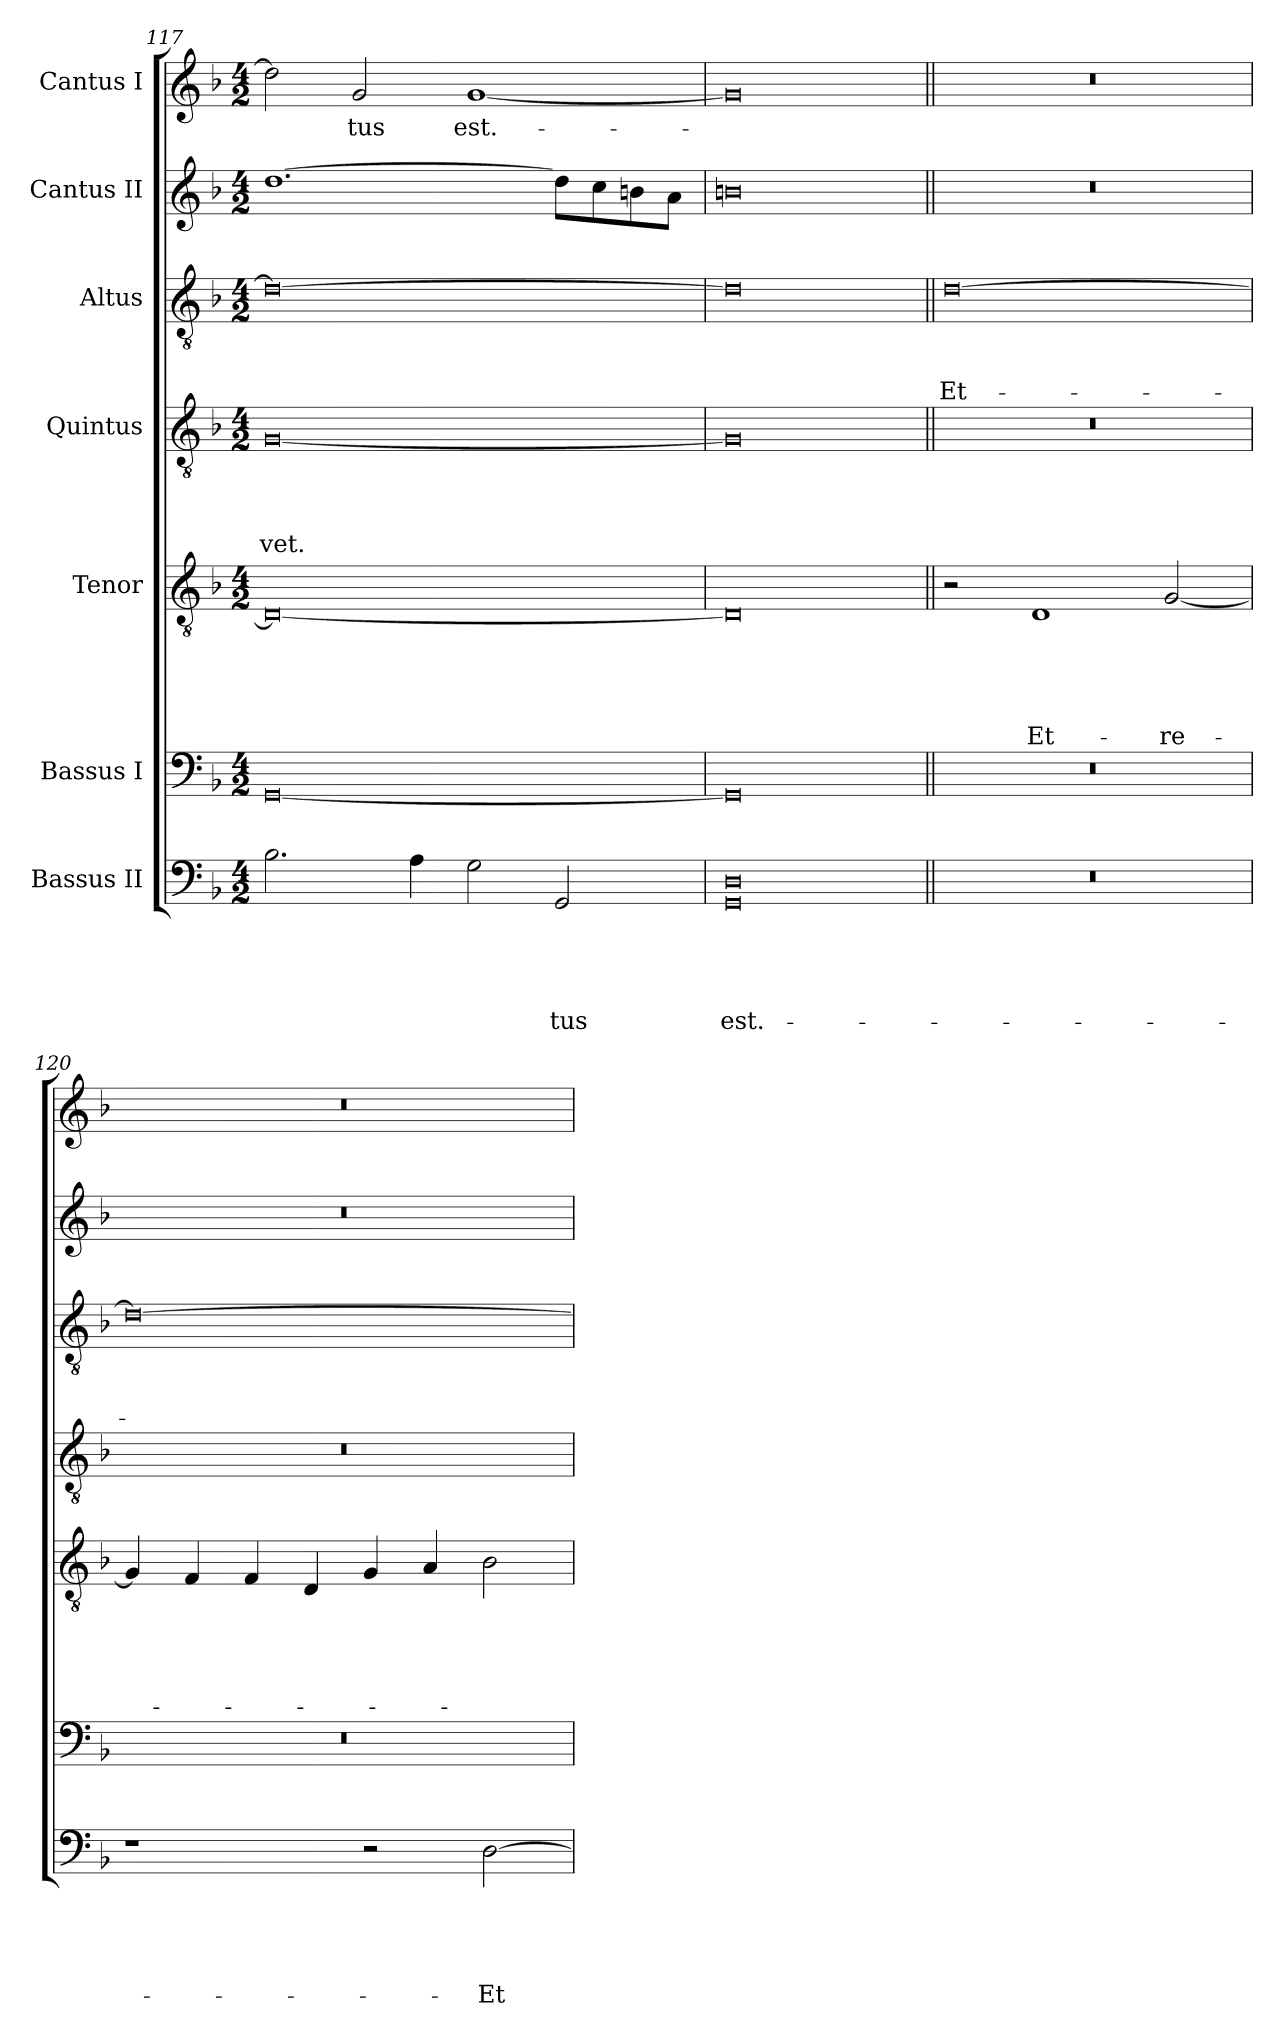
**kern	**text	**text	**text	**text	**text	**kern	**kern	**text	**text	**text	**text	**text	**kern	**text	**text	**text	**text	**kern	**text	**text	**text	**kern	**kern	**text
*part7	*part7	*part7	*part7	*part7	*part7	*part6	*part5	*part5	*part5	*part5	*part5	*part5	*part4	*part4	*part4	*part4	*part4	*part3	*part3	*part3	*part3	*part2	*part1	*part1
*staff7	*staff7	*staff7	*staff7	*staff7	*staff7	*staff6	*staff5	*staff5	*staff5	*staff5	*staff5	*staff5	*staff4	*staff4	*staff4	*staff4	*staff4	*staff3	*staff3	*staff3	*staff3	*staff2	*staff1	*staff1
*I"Bassus II	*	*	*	*	*	*I"Bassus I	*I"Tenor	*	*	*	*	*	*I"Quintus	*	*	*	*	*I"Altus	*	*	*	*I"Cantus II	*I"Cantus I	*
*clefF4	*	*	*	*	*	*clefF4	*clefGv2	*	*	*	*	*	*clefGv2	*	*	*	*	*clefGv2	*	*	*	*clefG2	*clefG2	*
*k[b-]	*	*	*	*	*	*k[b-]	*k[b-]	*	*	*	*	*	*k[b-]	*	*	*	*	*k[b-]	*	*	*	*k[b-]	*k[b-]	*
*M4/2	*	*	*	*	*	*M4/2	*M4/2	*	*	*	*	*	*M4/2	*	*	*	*	*M4/2	*	*	*	*M4/2	*M4/2	*
=117	=117	=117	=117	=117	=117	=117	=117	=117	=117	=117	=117	=117	=117	=117	=117	=117	=117	=117	=117	=117	=117	=117	=117	=117
2.B-\	.	.	.	.	.	[0GG/	0D/_	.	.	.	.	.	[0G/	.	.	.	-vet.	0d\_	.	.	.	[1.dd\	2dd\]	.
.	.	.	.	.	.	.	.	.	.	.	.	.	.	.	.	.	.	.	.	.	.	.	2g/	-tus
4A\	.	.	.	.	.	.	.	.	.	.	.	.	.	.	.	.	.	.	.	.	.	.	.	.
2G\	.	.	.	.	.	.	.	.	.	.	.	.	.	.	.	.	.	.	.	.	.	.	[1g/	est.-
2GG/	.	.	.	.	-tus	.	.	.	.	.	.	.	.	.	.	.	.	.	.	.	.	8dd\L]	.	.
.	.	.	.	.	.	.	.	.	.	.	.	.	.	.	.	.	.	.	.	.	.	8cc\	.	.
.	.	.	.	.	.	.	.	.	.	.	.	.	.	.	.	.	.	.	.	.	.	8bn\	.	.
.	.	.	.	.	.	.	.	.	.	.	.	.	.	.	.	.	.	.	.	.	.	8a\J	.	.
=118	=118	=118	=118	=118	=118	=118	=118	=118	=118	=118	=118	=118	=118	=118	=118	=118	=118	=118	=118	=118	=118	=118	=118	=118
0GG/ 0D/	.	.	.	.	est.-	0GG/]	0D/]	.	.	.	.	.	0G/]	.	.	.	.	0d\]	.	.	.	0bn\	0g/]	.
=119||	=119||	=119||	=119||	=119||	=119||	=119||	=119||	=119||	=119||	=119||	=119||	=119||	=119||	=119||	=119||	=119||	=119||	=119||	=119||	=119||	=119||	=119||	=119||	=119||
0r	.	.	.	.	.	0r	2r	.	.	.	.	.	0r	.	.	.	.	[0d\	.	.	Et-	0r	0r	.
.	.	.	.	.	.	.	1D/	.	.	.	.	Et-	.	.	.	.	.	.	.	.	.	.	.	.
.	.	.	.	.	.	.	[2G/	.	.	.	.	re-	.	.	.	.	.	.	.	.	.	.	.	.
=120	=120	=120	=120	=120	=120	=120	=120	=120	=120	=120	=120	=120	=120	=120	=120	=120	=120	=120	=120	=120	=120	=120	=120	=120
1r	.	.	.	.	.	0r	4G/]	.	.	.	.	.	0r	.	.	.	.	0d\_	.	.	.	0r	0r	.
.	.	.	.	.	.	.	4F/	.	.	.	.	.	.	.	.	.	.	.	.	.	.	.	.	.
.	.	.	.	.	.	.	4F/	.	.	.	.	.	.	.	.	.	.	.	.	.	.	.	.	.
.	.	.	.	.	.	.	4D/	.	.	.	.	.	.	.	.	.	.	.	.	.	.	.	.	.
2r	.	.	.	.	.	.	4G/	.	.	.	.	.	.	.	.	.	.	.	.	.	.	.	.	.
.	.	.	.	.	.	.	4A/	.	.	.	.	.	.	.	.	.	.	.	.	.	.	.	.	.
[2D\	.	.	.	.	Et-	.	2B-\	.	.	.	.	.	.	.	.	.	.	.	.	.	.	.	.	.
=	=	=	=	=	=	=	=	=	=	=	=	=	=	=	=	=	=	=	=	=	=	=	=	=
*-	*-	*-	*-	*-	*-	*-	*-	*-	*-	*-	*-	*-	*-	*-	*-	*-	*-	*-	*-	*-	*-	*-	*-	*-
